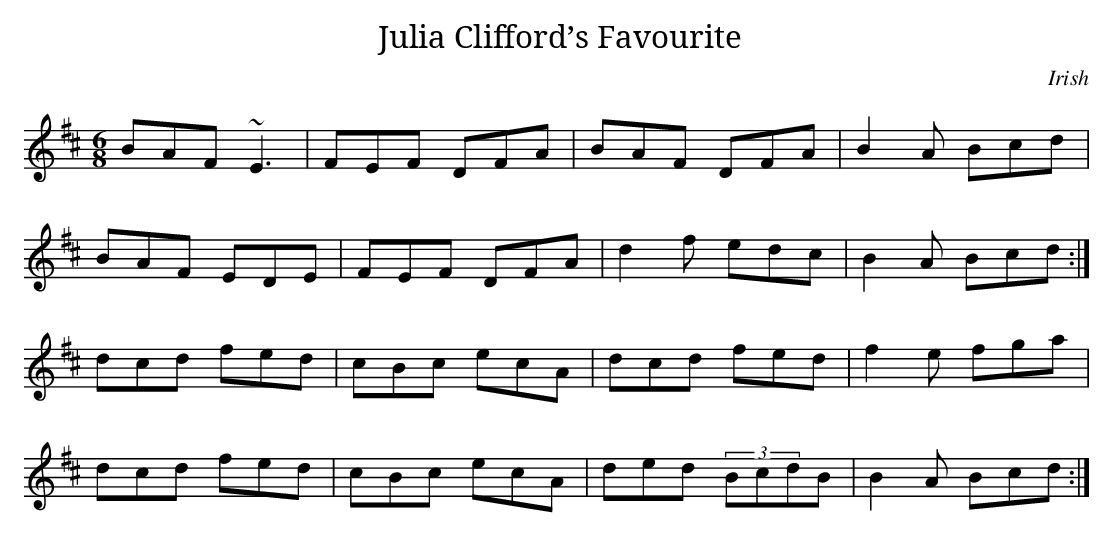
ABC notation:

X:1
T:Julia Clifford’s Favourite
M:6/8
K:D
BAF ~E3 | FEF DFA | BAF DFA | B2 A Bcd |
BAF EDE | FEF DFA | d2 f edc | B2 A Bcd :|
dcd fed | cBc ecA | dcd fed | f2 e fga |
dcd fed | cBc ecA | ded (3BcdB | B2 A Bcd :|
